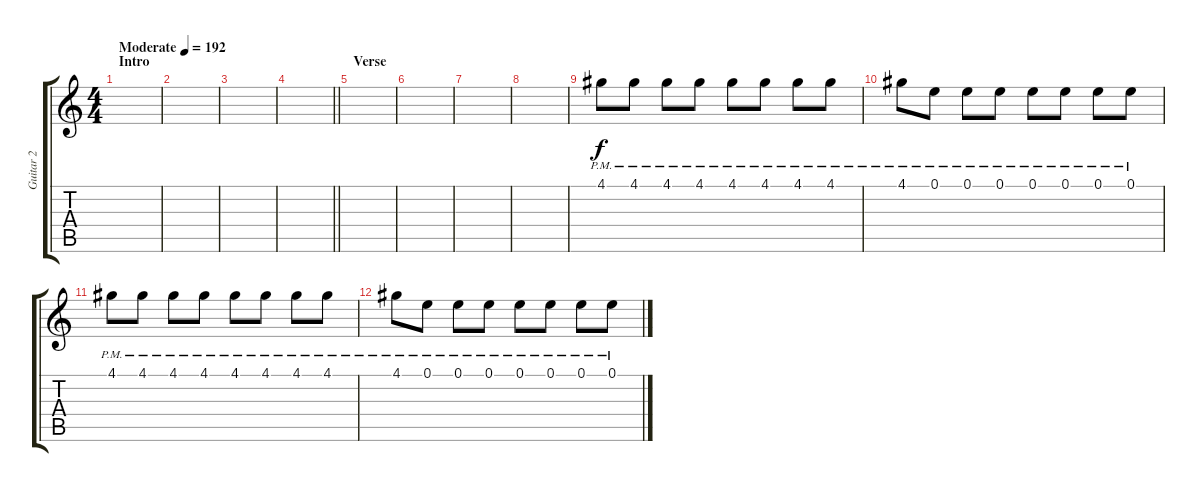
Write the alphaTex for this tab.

\track ("Guitar 2" "Guitar 2") {instrument distortionguitar}
\staff {score tabs}
\tuning (E4 B3 G3 D3 A2 D2) {hide}
\ts (4 4)
\section ("" "Intro")
\tempo (192 "Moderate")
\clef g2
\ks c
|
|
|
\barLineRight lightlight
|
\section ("" "Verse")
|
|
|
|
4.1{pm}.8{volume 3} 4.1{pm}.8 4.1{pm}.8 4.1{pm}.8 4.1{pm}.8 4.1{pm}.8 4.1{pm}.8 4.1{pm}.8 |
4.1{pm}.8 0.1{pm}.8 0.1{pm}.8 0.1{pm}.8 0.1{pm}.8 0.1{pm}.8 0.1{pm}.8 0.1{pm}.8 |
4.1{pm}.8 4.1{pm}.8 4.1{pm}.8 4.1{pm}.8 4.1{pm}.8 4.1{pm}.8 4.1{pm}.8 4.1{pm}.8 |
4.1{pm}.8 0.1{pm}.8 0.1{pm}.8 0.1{pm}.8 0.1{pm}.8 0.1{pm}.8 0.1{pm}.8 0.1{pm}.8
